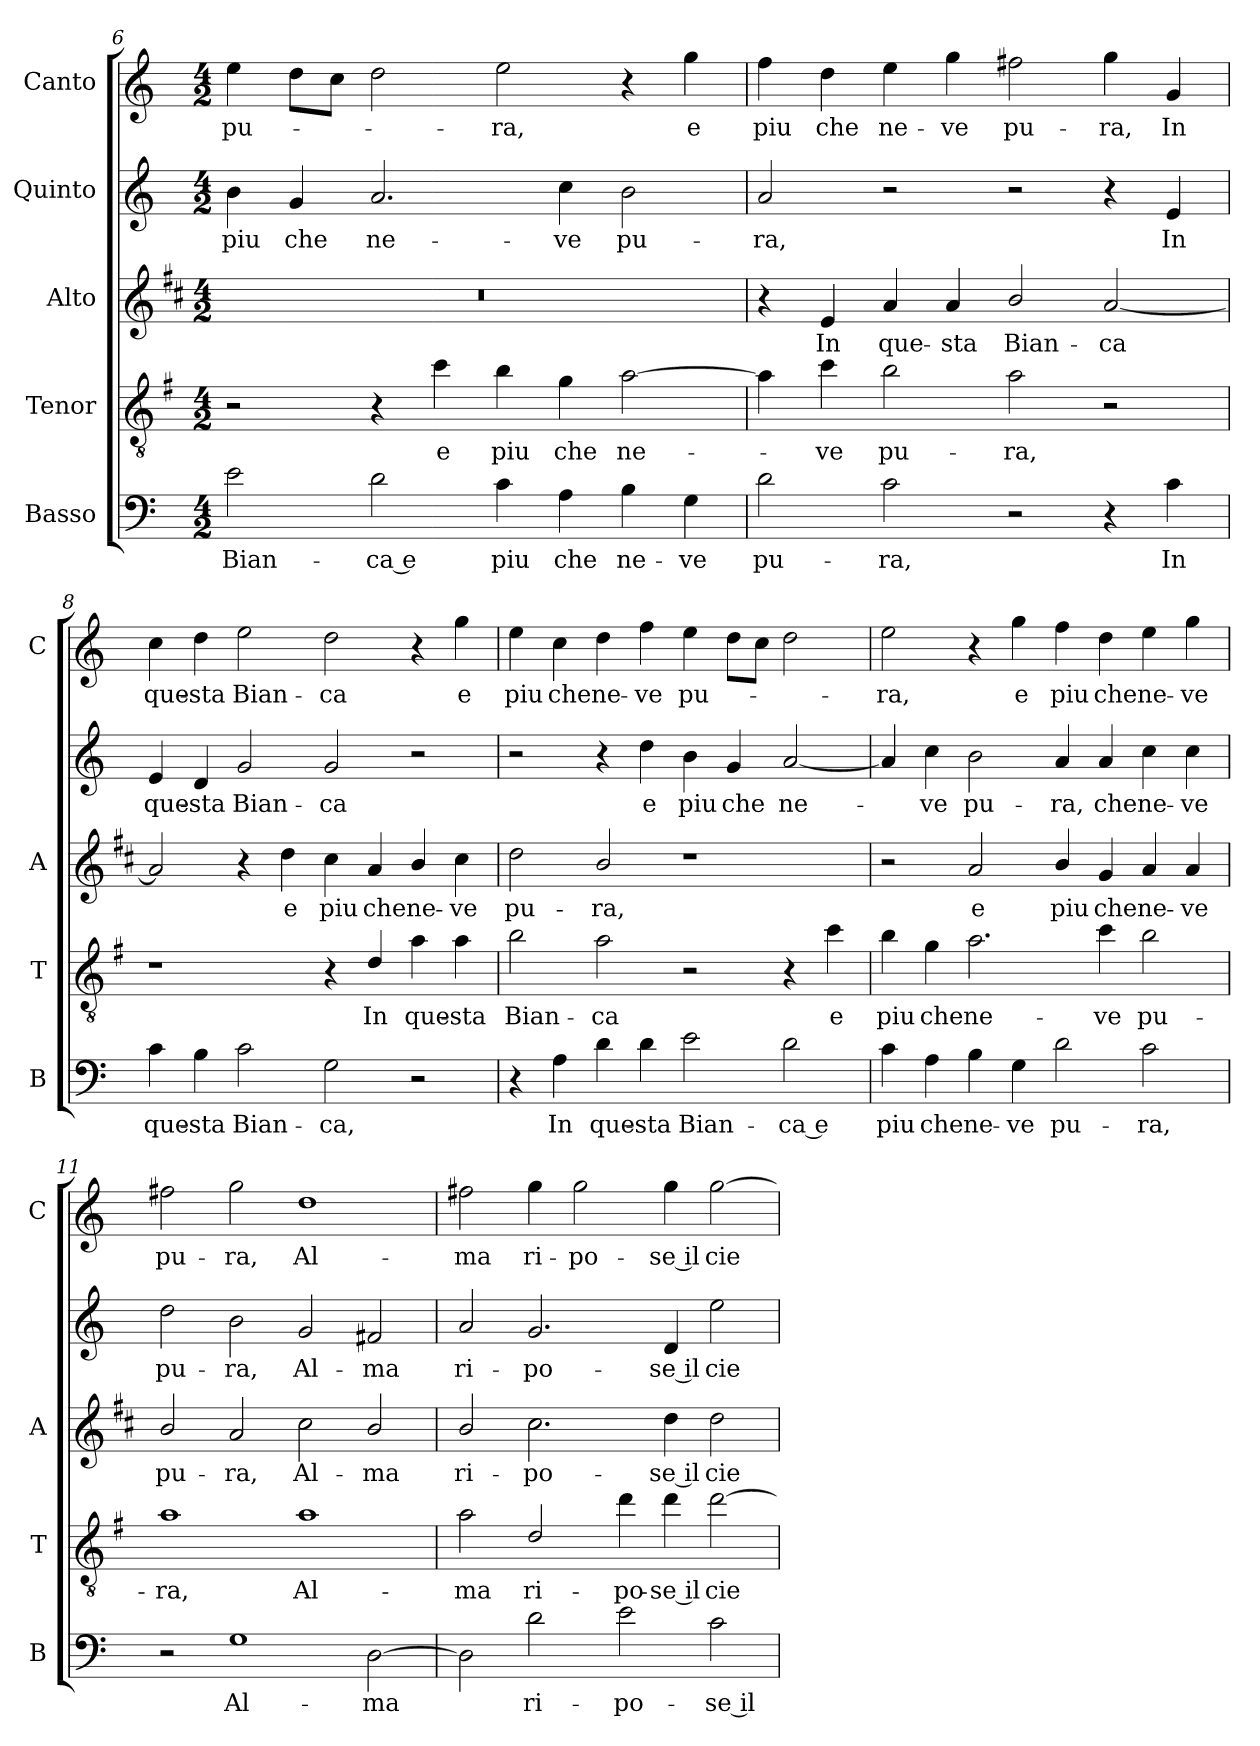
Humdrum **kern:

**kern	**text	**kern	**text	**kern	**text	**kern	**text	**kern	**text
*part5	*part5	*part4	*part4	*part3	*part3	*part2	*part2	*part1	*part1
*staff5	*staff5	*staff4	*staff4	*staff3	*staff3	*staff2	*staff2	*staff1	*staff1
*I"Basso	*	*I"Tenor	*	*I"Alto	*	*I"Quinto	*	*I"Canto	*
*I'B	*	*I'T	*	*I'A	*	*	*	*I'C	*
!!LO:LB:g=z
*clefF4	*	*clefGv2	*	*clefG2	*	*clefG2	*	*clefG2	*
*	*	*ITrd4c7	*	*ITrd1c2	*	*	*	*	*
*k[]	*	*k[]	*	*k[]	*	*k[]	*	*k[]	*
*C:	*	*C:	*	*C:	*	*C:	*	*C:	*
*M4/2	*	*M4/2	*	*M4/2	*	*M4/2	*	*M4/2	*
=6	=6	=6	=6	=6	=6	=6	=6	=6	=6
!	!LO:LY:b	!	!	!	!	!	!LO:LY:b	!	!LO:LY:b
2e\	Bian-	2r	.	0r	.	4b\	piu	4ee\	pu-
!	!	!	!	!	!	!	!LO:LY:b	!	!
.	.	.	.	.	.	4g/	che	8dd\L	.
.	.	.	.	.	.	.	.	8cc\J	.
!	!LO:LY:b	!	!	!	!	!	!LO:LY:b	!	!
2d\	-ca e	4r	.	.	.	2.a/	ne-	2dd\	.
!	!	!	!LO:LY:b	!	!	!	!	!	!
.	.	4f\	e	.	.	.	.	.	.
!	!LO:LY:b	!	!LO:LY:b	!	!	!	!	!	!LO:LY:b
4c\	piu	4e\	piu	.	.	.	.	2ee\	-ra,
!	!LO:LY:b	!	!LO:LY:b	!	!	!	!LO:LY:b	!	!
4A\	che	4c\	che	.	.	4cc\	-ve	.	.
!	!LO:LY:b	!	!LO:LY:b	!	!	!	!LO:LY:b	!	!
4B\	ne-	[2d\	ne-	.	.	2b\	pu-	4r	.
!	!LO:LY:b	!	!	!	!	!	!	!	!LO:LY:b
4G\	-ve	.	.	.	.	.	.	4gg\	e
=7	=7	=7	=7	=7	=7	=7	=7	=7	=7
!	!LO:LY:b	!	!	!	!	!	!LO:LY:b	!	!LO:LY:b
2d\	pu-	4d\]	.	4r	.	2a/	-ra,	4ff\	piu
!	!	!	!LO:LY:b	!	!LO:LY:b	!	!	!	!LO:LY:b
.	.	4f\	-ve	4d/	In	.	.	4dd\	che
!	!LO:LY:b	!	!LO:LY:b	!	!LO:LY:b	!	!	!	!LO:LY:b
2c\	-ra,	2e\	pu-	4g/	que-	2r	.	4ee\	ne-
!	!	!	!	!	!LO:LY:b	!	!	!	!LO:LY:b
.	.	.	.	4g/	-sta	.	.	4gg\	-ve
!	!	!	!LO:LY:b	!	!LO:LY:b	!	!	!	!LO:LY:b
2r	.	2d\	-ra,	2a/	Bian-	2r	.	2ff#X\	pu-
!	!	!	!	!	!LO:LY:b	!	!	!	!LO:LY:b
4r	.	2r	.	[2g/	-ca	4r	.	4gg\	-ra,
!	!LO:LY:b	!	!	!	!	!	!LO:LY:b	!	!LO:LY:b
4c\	In	.	.	.	.	4e/	In	4g/	In
=8	=8	=8	=8	=8	=8	=8	=8	=8	=8
!	!LO:LY:b	!	!	!	!	!	!LO:LY:b	!	!LO:LY:b
4c\	que-	1r	.	2g/]	.	4e/	que-	4cc\	que-
!	!LO:LY:b	!	!	!	!	!	!LO:LY:b	!	!LO:LY:b
4B\	-sta	.	.	.	.	4d/	-sta	4dd\	-sta
!	!LO:LY:b	!	!	!	!	!	!LO:LY:b	!	!LO:LY:b
2c\	Bian-	.	.	4r	.	2g/	Bian-	2ee\	Bian-
!	!	!	!	!	!LO:LY:b	!	!	!	!
.	.	.	.	4cc\	e	.	.	.	.
!	!LO:LY:b	!	!	!	!LO:LY:b	!	!LO:LY:b	!	!LO:LY:b
2G\	-ca,	4r	.	4b\	piu	2g/	-ca	2dd\	-ca
!	!	!	!LO:LY:b	!	!LO:LY:b	!	!	!	!
.	.	4G/	In	4g/	che	.	.	.	.
!	!	!	!LO:LY:b	!	!LO:LY:b	!	!	!	!
2r	.	4d\	que-	4a/	ne-	2r	.	4r	.
!	!	!	!LO:LY:b	!	!LO:LY:b	!	!	!	!LO:LY:b
.	.	4d\	-sta	4b\	-ve	.	.	4gg\	e
=9	=9	=9	=9	=9	=9	=9	=9	=9	=9
!	!	!	!LO:LY:b	!	!LO:LY:b	!	!	!	!LO:LY:b
4r	.	2e\	Bian-	2cc\	pu-	2r	.	4ee\	piu
!	!LO:LY:b	!	!	!	!	!	!	!	!LO:LY:b
4A\	In	.	.	.	.	.	.	4cc\	che
!	!LO:LY:b	!	!LO:LY:b	!	!LO:LY:b	!	!	!	!LO:LY:b
4d\	que-	2d\	-ca	2a/	-ra,	4r	.	4dd\	ne-
!	!LO:LY:b	!	!	!	!	!	!LO:LY:b	!	!LO:LY:b
4d\	-sta	.	.	.	.	4dd\	e	4ff\	-ve
!	!LO:LY:b	!	!	!	!	!	!LO:LY:b	!	!LO:LY:b
2e\	Bian-	2r	.	1r	.	4b\	piu	4ee\	pu-
!	!	!	!	!	!	!	!LO:LY:b	!	!
.	.	.	.	.	.	4g/	che	8dd\L	.
.	.	.	.	.	.	.	.	8cc\J	.
!	!LO:LY:b	!	!	!	!	!	!LO:LY:b	!	!
2d\	-ca e	4r	.	.	.	[2a/	ne-	2dd\	.
!	!	!	!LO:LY:b	!	!	!	!	!	!
.	.	4f\	e	.	.	.	.	.	.
!!LO:PB:g=z
=10	=10	=10	=10	=10	=10	=10	=10	=10	=10
!	!LO:LY:b	!	!LO:LY:b	!	!	!	!	!	!LO:LY:b
4c\	piu	4e\	piu	2r	.	4a/]	.	2ee\	-ra,
!	!LO:LY:b	!	!LO:LY:b	!	!	!	!LO:LY:b	!	!
4A\	che	4c\	che	.	.	4cc\	-ve	.	.
!	!LO:LY:b	!	!LO:LY:b	!	!LO:LY:b	!	!LO:LY:b	!	!
4B\	ne-	2.d\	ne-	2g/	e	2b\	pu-	4r	.
!	!LO:LY:b	!	!	!	!	!	!	!	!LO:LY:b
4G\	-ve	.	.	.	.	.	.	4gg\	e
!	!LO:LY:b	!	!	!	!LO:LY:b	!	!LO:LY:b	!	!LO:LY:b
2d\	pu-	.	.	4a/	piu	4a/	-ra,	4ff\	piu
!	!	!	!LO:LY:b	!	!LO:LY:b	!	!LO:LY:b	!	!LO:LY:b
.	.	4f\	-ve	4f/	che	4a/	che	4dd\	che
!	!LO:LY:b	!	!LO:LY:b	!	!LO:LY:b	!	!LO:LY:b	!	!LO:LY:b
2c\	-ra,	2e\	pu-	4g/	ne-	4cc\	ne-	4ee\	ne-
!	!	!	!	!	!LO:LY:b	!	!LO:LY:b	!	!LO:LY:b
.	.	.	.	4g/	-ve	4cc\	-ve	4gg\	-ve
=11	=11	=11	=11	=11	=11	=11	=11	=11	=11
!	!	!	!LO:LY:b	!	!LO:LY:b	!	!LO:LY:b	!	!LO:LY:b
2r	.	1d	-ra,	2a/	pu-	2dd\	pu-	2ff#X\	pu-
!	!LO:LY:b	!	!	!	!LO:LY:b	!	!LO:LY:b	!	!LO:LY:b
1G	Al-	.	.	2g/	-ra,	2b\	-ra,	2gg\	-ra,
!	!	!	!LO:LY:b	!	!LO:LY:b	!	!LO:LY:b	!	!LO:LY:b
.	.	1d	Al-	2b\	Al-	2g/	Al-	1dd	Al-
!	!LO:LY:b	!	!	!	!LO:LY:b	!	!LO:LY:b	!	!
[2D\	-ma	.	.	2a/	-ma	2f#X/	-ma	.	.
=12	=12	=12	=12	=12	=12	=12	=12	=12	=12
!	!	!	!LO:LY:b	!	!LO:LY:b	!	!LO:LY:b	!	!LO:LY:b
2D\]	.	2d\	-ma	2a/	ri-	2a/	ri-	2ff#X\	-ma
!	!LO:LY:b	!	!LO:LY:b	!	!LO:LY:b	!	!LO:LY:b	!	!LO:LY:b
2d\	ri-	2G/	ri-	2.b\	-po-	2.g/	-po-	4gg\	ri-
!	!	!	!	!	!	!	!	!	!LO:LY:b
.	.	.	.	.	.	.	.	2gg\	-po-
!	!LO:LY:b	!	!LO:LY:b	!	!	!	!	!	!
2e\	-po-	4g\	-po-	.	.	.	.	.	.
!	!	!	!LO:LY:b	!	!LO:LY:b	!	!LO:LY:b	!	!LO:LY:b
.	.	4g\	-se il	4cc\	-se il	4d/	-se il	4gg\	-se il
!	!LO:LY:b	!	!LO:LY:b	!	!LO:LY:b	!	!LO:LY:b	!	!LO:LY:b
2c\	-se il	[2g\	cie-	2cc\	cie-	2ee\	cie-	[2gg\	cie-
=	=	=	=	=	=	=	=	=	=
*-	*-	*-	*-	*-	*-	*-	*-	*-	*-
